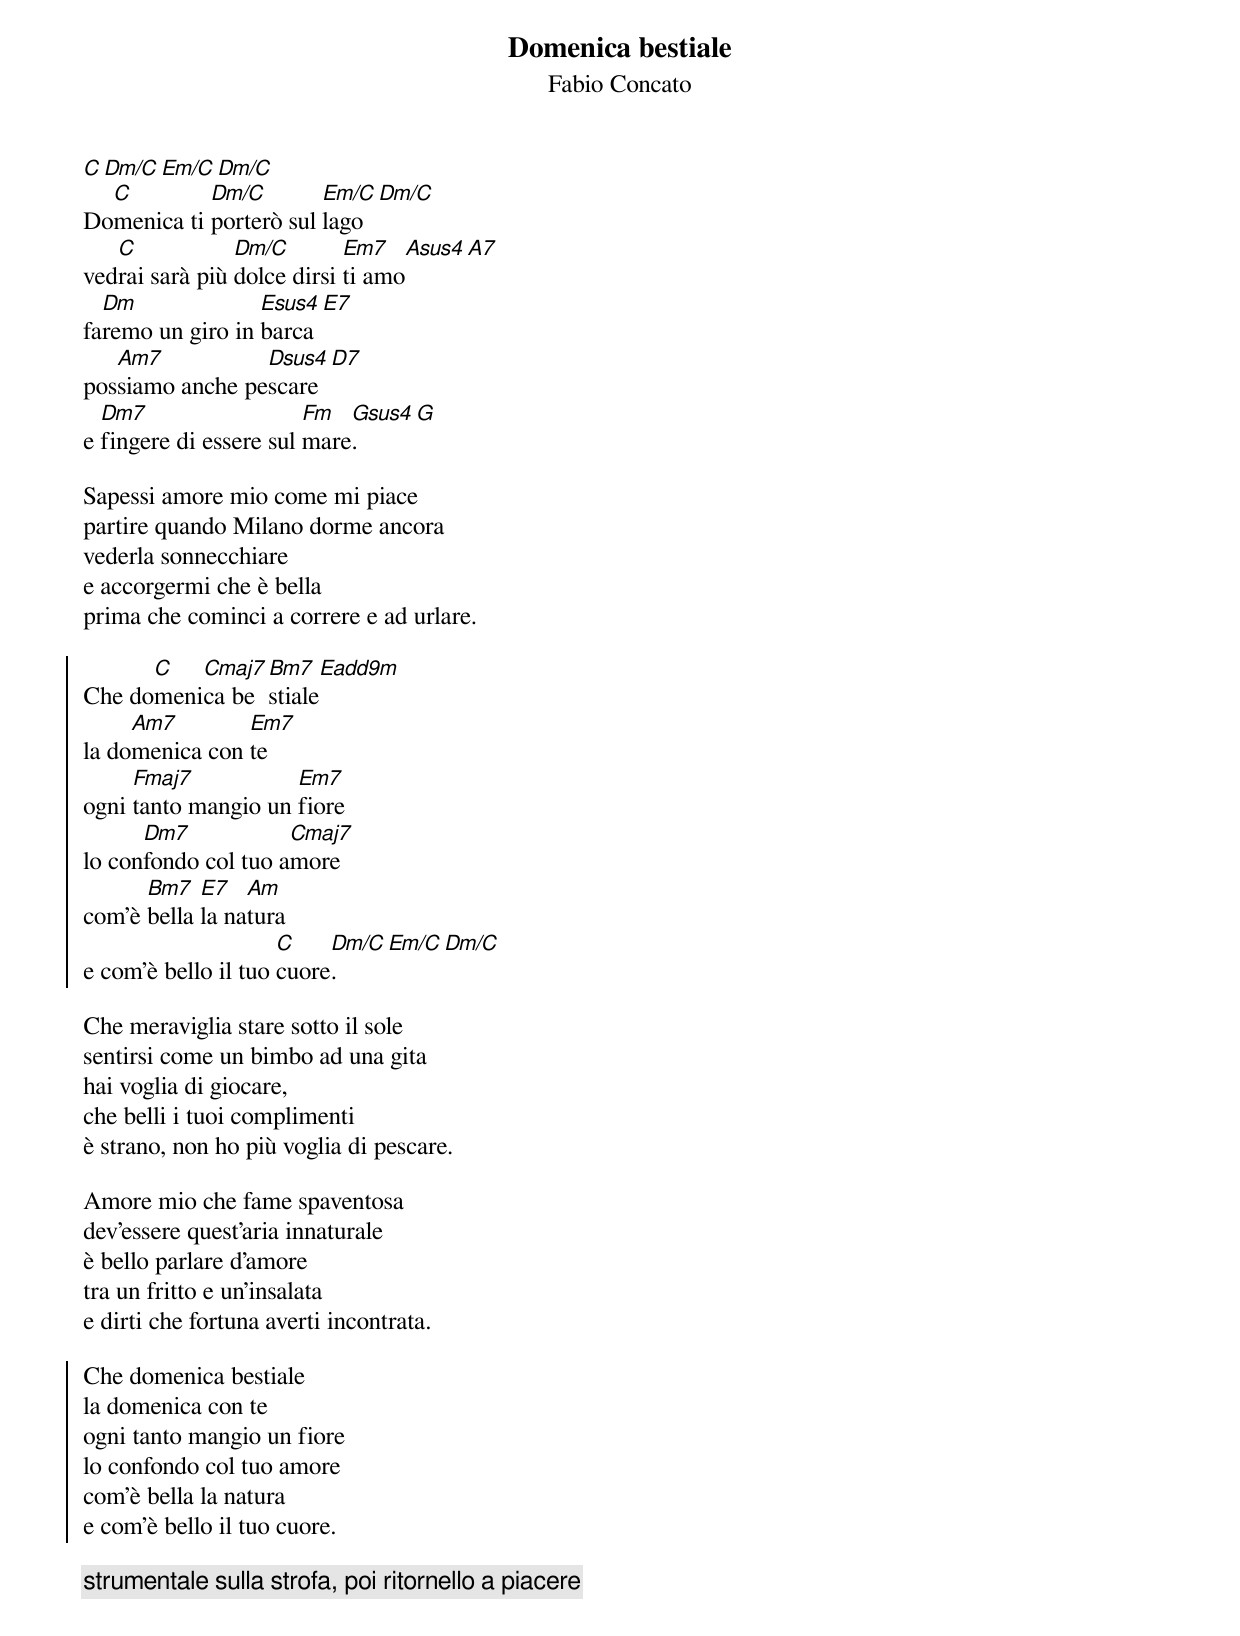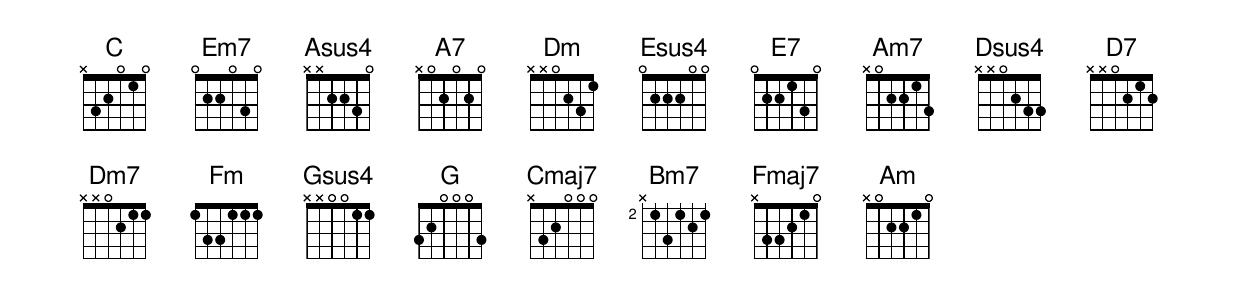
{title: Domenica bestiale}
{st:Fabio Concato}
{define: C#add9m base-fret 3 frets x 1 3 4 3 1}
{define: Bm/A base-fret 0 frets x 0 4 4 3 0}
{define: C#m/A base-fret 4 frets x 0 2 2 1 0}

[C][Dm/C][Em/C][Dm/C]
Do[C]menica ti [Dm/C]porterò sul [Em/C]lago[Dm/C]
ved[C]rai sarà più [Dm/C]dolce dirsi [Em7]ti amo[Asus4][A7]
fa[Dm]remo un giro in [Esus4]barca[E7]
pos[Am7]siamo anche pe[Dsus4]scare[D7]
e [Dm7]fingere di essere sul [Fm]mare[Gsus4].[G]

Sapessi amore mio come mi piace
partire quando Milano dorme ancora
vederla sonnecchiare
e accorgermi che è bella
prima che cominci a correre e ad urlare.

{soc}
Che do[C]meni[Cmaj7]ca be[Bm7]stiale[Eadd9m]
la do[Am7]menica con [Em7]te
ogni [Fmaj7]tanto mangio un [Em7]fiore
lo con[Dm7]fondo col tuo a[Cmaj7]more
com'è [Bm7]bella [E7]la na[Am]tura
e com'è bello il tuo [C]cuore[Dm/C].[Em/C][Dm/C]
{eoc}

Che meraviglia stare sotto il sole
sentirsi come un bimbo ad una gita
hai voglia di giocare,
che belli i tuoi complimenti
è strano, non ho più voglia di pescare.

Amore mio che fame spaventosa
dev'essere quest'aria innaturale
è bello parlare d'amore
tra un fritto e un'insalata
e dirti che fortuna averti incontrata.

{soc}
Che domenica bestiale
la domenica con te
ogni tanto mangio un fiore
lo confondo col tuo amore
com'è bella la natura
e com'è bello il tuo cuore.
{eoc}

{c: strumentale sulla strofa, poi ritornello a piacere}
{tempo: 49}
